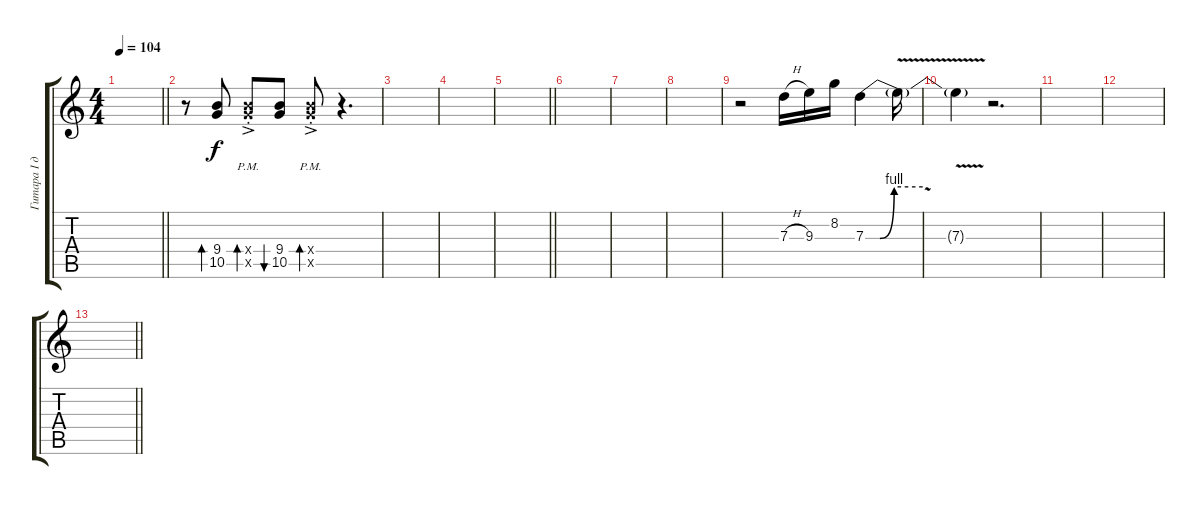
\track ("Гитара I дилей п III" "Гитара I д") {instrument electricguitarmuted}
\staff {score tabs}
\tuning (E4 B3 G3 D3 A2 E2) {hide}
\ts (4 4)
\tempo 104
\clef g2
\barLineRight lightlight
\ks c
|
r.8 (9.4 10.5).8{bd 60} (9.4{ac pm st x} 10.5{ac pm st x}).8{bd 60} (9.4 10.5).8{bu 60} (9.4{ac pm st x} 10.5{ac pm st x}).8{bd 60} r.4{d} |
|
|
\barLineRight lightlight
|
|
|
|
r.2 7.3{h}.16 9.3.16 8.2.16 7.3{be (custom 0 0 15 0 30 4 60 4)}.4 7.3{v t}.16 |
7.3{t}.4 r.2{d} |
|
|
\barLineRight lightlight
